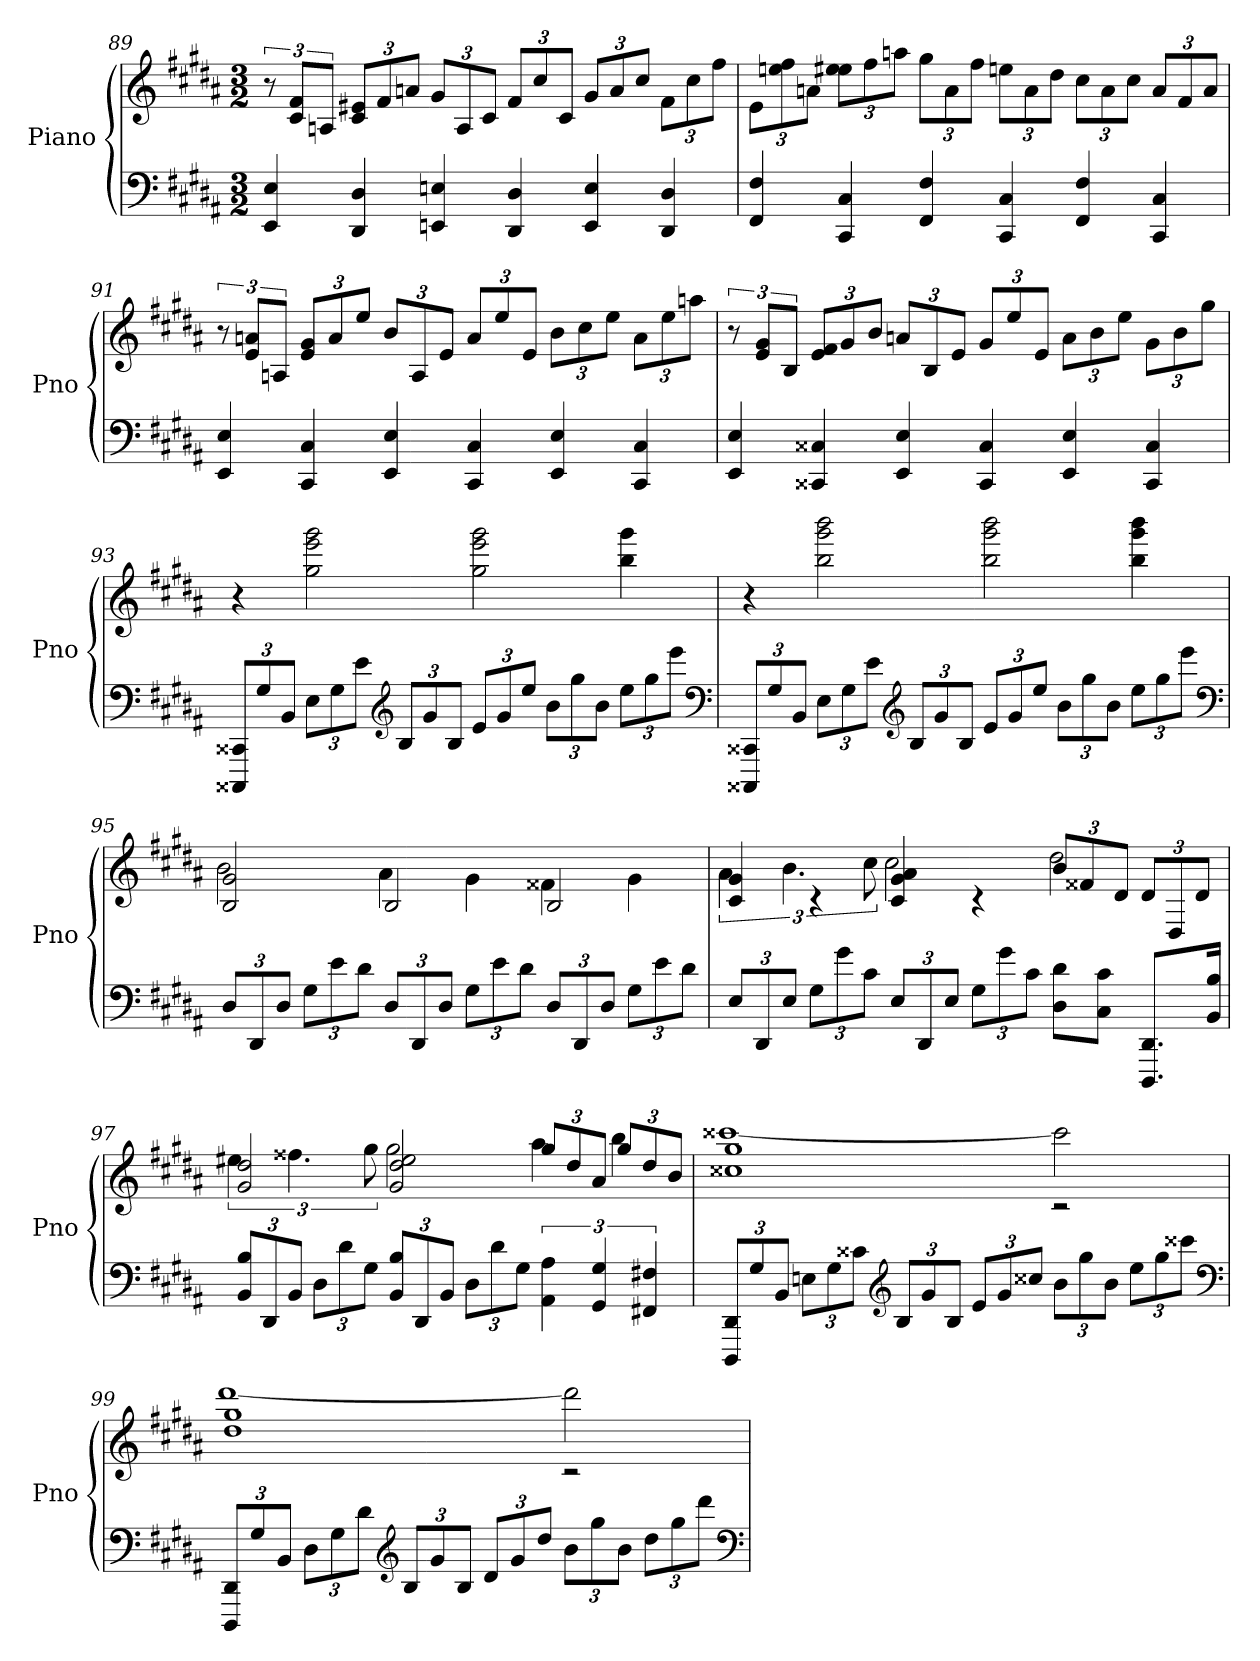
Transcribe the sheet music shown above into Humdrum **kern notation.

**kern	**kern
*part1	*part1
*staff2	*staff1
*I"Piano	*
*I'Pno	*
*clefF4	*clefG2
*k[f#c#g#d#a#]	*k[f#c#g#d#a#]
*M3/2	*M3/2
=89	=89
4EE 4E	12r
.	12c# 12f#L
.	12AnJ
4DD# 4D#	12c# 12e#XL
.	12f#
.	12anJ
4EEn 4En	12g#L
.	12A
.	12c#J
4DD# 4D#	12f#L
.	12cc#
.	12c#J
4EE 4E	12g#L
.	12a
.	12cc#J
4DD# 4D#	12f#L
.	12cc#
.	12ff#J
=90	=90
4FF# 4F#	12eL
.	12een 12ff#
.	12anJ
4CC# 4C#	12ee 12ee#XL
.	12ff#
.	12aanJ
4FF# 4F#	12gg#L
.	12a
.	12ff#J
4CC# 4C#	12eenL
.	12a
.	12dd#J
4FF# 4F#	12cc#L
.	12a
.	12cc#J
4CC# 4C#	12aL
.	12f#
.	12aJ
=91	=91
4EE 4E	12r
.	12e 12anL
.	12AnJ
4CC# 4C#	12e 12g#L
.	12a
.	12eeJ
4EE 4E	12bL
.	12A
.	12eJ
4CC# 4C#	12aL
.	12ee
.	12eJ
4EE 4E	12bL
.	12cc#
.	12eeJ
4CC# 4C#	12aL
.	12ee
.	12aanJ
=92	=92
4EE 4E	12r
.	12e 12g#L
.	12BJ
4CC##X 4C##X	12e 12f#L
.	12g#
.	12bJ
4EE 4E	12anL
.	12B
.	12eJ
4CC## 4C##	12g#L
.	12ee
.	12eJ
4EE 4E	12aL
.	12b
.	12eeJ
4CC## 4C##	12g#L
.	12b
.	12gg#J
=93	=93
12CCC##X 12CC##XL	4r
12G#	.
12BBJ	.
12EL	2gg# 2eee 2ggg#
12G#	.
12eJ	.
*clefG2	*
12BL	.
12g#	.
12BJ	.
12eL	2gg# 2eee 2ggg#
12g#	.
12eeJ	.
12bL	.
12gg#	.
12bJ	.
12eeL	4bb 4ggg#
12gg#	.
12eeeJ	.
*clefF4	*
=94	=94
12CCC##X 12CC##XL	4r
12G#	.
12BBJ	.
12EL	2bb 2ggg# 2bbb
12G#	.
12eJ	.
*clefG2	*
12BL	.
12g#	.
12BJ	.
12eL	2bb 2ggg# 2bbb
12g#	.
12eeJ	.
12bL	.
12gg#	.
12bJ	.
12eeL	4bb 4ggg# 4bbb
12gg#	.
12eeeJ	.
*clefF4	*
=95	=95
*	*^
12D#L	2B 2g#	2b
12DD#	.	.
12D#J	.	.
12G#L	.	.
12e	.	.
12d#J	.	.
12D#L	2B	4a#
12DD#	.	.
12D#J	.	.
12G#L	.	4g#
12e	.	.
12d#J	.	.
12D#L	2B	4f##X
12DD#	.	.
12D#J	.	.
12G#L	.	4g#
12e	.	.
12d#J	.	.
=96	=96	=96
12EL	4c# 4g#	6a#
12DD#	.	.
12EJ	.	6.b
12G#L	4rc	.
12g#	.	.
12c#J	.	12cc#
12EL	4c# 4g# 4a#	2cc#
12DD#	.	.
12EJ	.	.
12G#L	4rc	.
12g#	.	.
12c#J	.	.
8D# 8d#L	12bL	2dd#
.	12f##X	.
8C# 8c#J	.	.
.	12d#J	.
8.DDD# 8.DD#L	12d#L	.
.	12D#	.
.	12d#J	.
16BB 16BJk	.	.
=97	=97	=97
12BB 12BL	2g# 2dd#	6ee#X
12DD#	.	.
12BBJ	.	6.ff##X
12D#L	.	.
12d#	.	.
12G#J	.	12gg#
12BB 12BL	2g# 2dd# 2ee#	2gg#
12DD#	.	.
12BBJ	.	.
12D#L	.	.
12d#	.	.
12G#J	.	.
6AA# 6A#	12gg#L	4aa#
.	12dd#	.
6GG# 6G#	12a#J	.
.	12gg#L	4bb
6FF#X 6F#X	12dd#	.
.	12bJ	.
=98	=98	=98
12DDD# 12DD#L	1cc##X 1gg#	[1ccc##X
12G#	.	.
12BBJ	.	.
12EnL	.	.
12G#	.	.
12c##XJ	.	.
*clefG2	*	*
12BL	.	.
12g#	.	.
12BJ	.	.
12eL	.	.
12g#	.	.
12cc##XJ	.	.
12bL	2rc	2ccc##]
12gg#	.	.
12bJ	.	.
12eeL	.	.
12gg#	.	.
12ccc##XJ	.	.
*clefF4	*	*
=99	=99	=99
12DDD# 12DD#L	1dd# 1gg#	[1ddd#
12G#	.	.
12BBJ	.	.
12D#L	.	.
12G#	.	.
12d#J	.	.
*clefG2	*	*
12BL	.	.
12g#	.	.
12BJ	.	.
12d#L	.	.
12g#	.	.
12dd#J	.	.
12bL	2rc	2ddd#]
12gg#	.	.
12bJ	.	.
12dd#L	.	.
12gg#	.	.
12ddd#J	.	.
*	*v	*v
*clefF4	*
=	=
*-	*-
